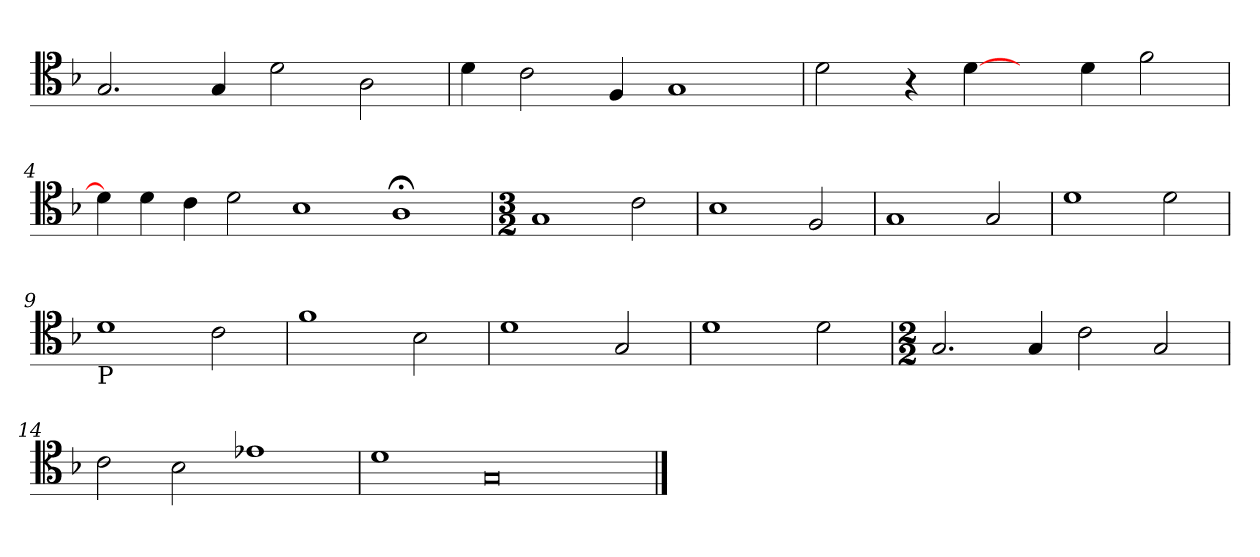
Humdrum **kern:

**kern
*part1
*staff1
*clefC4
*k[b-]
=1
2.G/
4G/
2d\
2A\
=2
4d\
2c\
4F/
1G
=3
2d\
4r
[4d\
4ryy
4d\
2f\
=4
4d\]
4d\
4c\
2d\
1B-
1A;<
=5
*M3/2
1G
2c\
=6
1B-
2F/
=7
1G
2G/
=8
1d
2d\
=9
!LO:TX:b:t=P
1d
2c\
=10
1f
2B-\
=11
1d
2G/
=12
1d
2d\
=13
*M2/2
2.G/
4G/
2c\
2G/
=14
2c\
2B-\
1e-X
=15
1d
0G
==
*-
